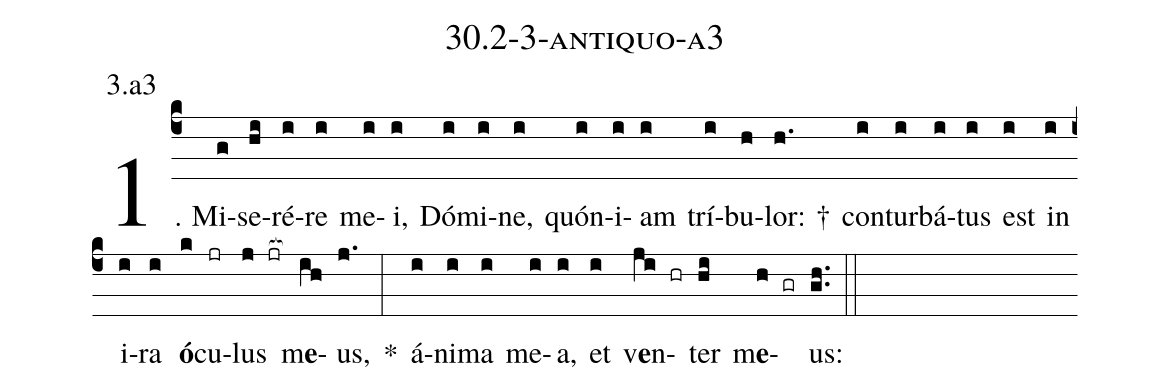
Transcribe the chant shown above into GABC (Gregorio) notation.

name: 30.2-3-antiquo-a3;
annotation: 3.a3;
%%
(c4)1. Mi(g)se(hi)ré(i)re(i) me(i)i,(i) Dó(i)mi(i)ne,(i) quón(i)i(i)am(i) trí(i)bu(h)lor: †(h.) con(i)tur(i)bá(i)tus(i) est(i) in(i) i(i)ra(i) <b>ó</b>(k)cu(jr)lus(j jr[ocb:1{]) m<b>e</b>(ih[ocb:0}])us,(j.) *(:) á(i)ni(i)ma(i) me(i)a,(i) et(i) v<b>e</b>n(ji hr)ter(hi) m<b>e</b>(h gr)us:(gh..) (::)
